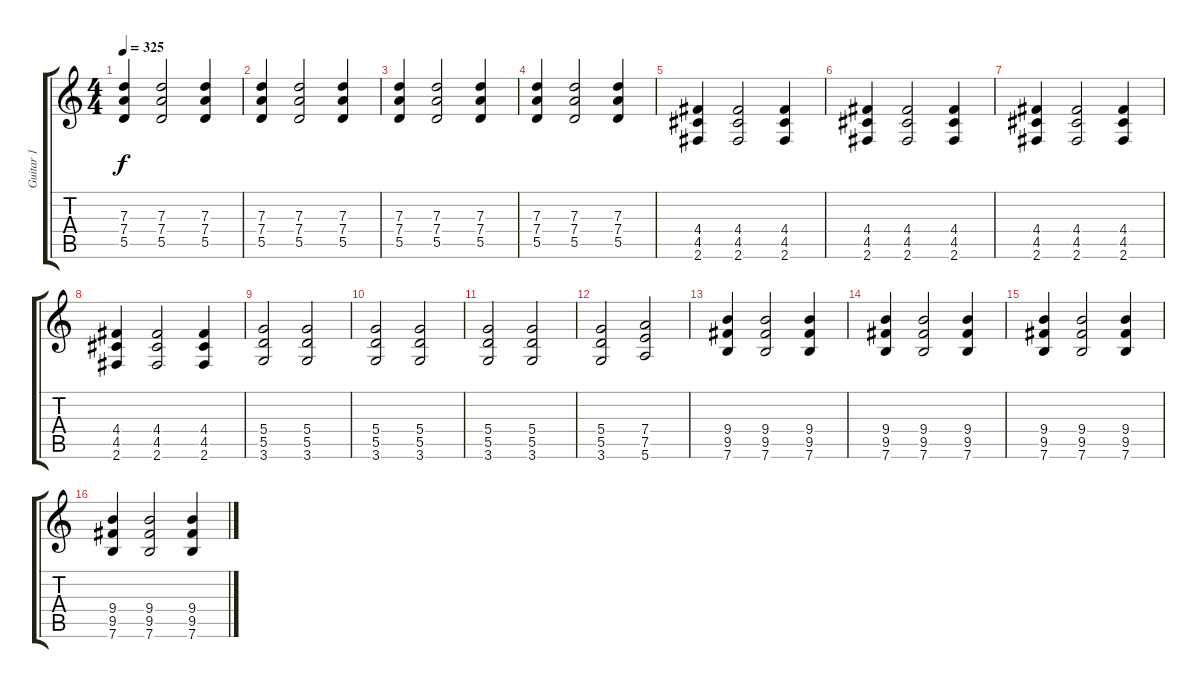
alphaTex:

\track ("Guitar 1" "Guitar 1") {instrument distortionguitar}
\staff {score tabs}
\tuning (E4 B3 G3 D3 A2 E2) {hide}
\ts (4 4)
\tempo 325
\clef g2
\ks c
(7.3 7.4 5.5).4{dy f} (7.3 7.4 5.5).2 (7.3 7.4 5.5).4 |
(7.3 7.4 5.5).4 (7.3 7.4 5.5).2 (7.3 7.4 5.5).4 |
(7.3 7.4 5.5).4 (7.3 7.4 5.5).2 (7.3 7.4 5.5).4 |
(7.3 7.4 5.5).4 (7.3 7.4 5.5).2 (7.3 7.4 5.5).4 |
(4.4 4.5 2.6).4 (4.4 4.5 2.6).2 (4.4 4.5 2.6).4 |
(4.4 4.5 2.6).4 (4.4 4.5 2.6).2 (4.4 4.5 2.6).4 |
(4.4 4.5 2.6).4 (4.4 4.5 2.6).2 (4.4 4.5 2.6).4 |
(4.4 4.5 2.6).4 (4.4 4.5 2.6).2 (4.4 4.5 2.6).4 |
(5.4 5.5 3.6).2 (5.4 5.5 3.6).2 |
(5.4 5.5 3.6).2 (5.4 5.5 3.6).2 |
(5.4 5.5 3.6).2 (5.4 5.5 3.6).2 |
(5.4 5.5 3.6).2 (7.4 7.5 5.6).2 |
(9.4 9.5 7.6).4 (9.4 9.5 7.6).2 (9.4 9.5 7.6).4 |
(9.4 9.5 7.6).4 (9.4 9.5 7.6).2 (9.4 9.5 7.6).4 |
(9.4 9.5 7.6).4 (9.4 9.5 7.6).2 (9.4 9.5 7.6).4 |
(9.4 9.5 7.6).4 (9.4 9.5 7.6).2 (9.4 9.5 7.6).4
